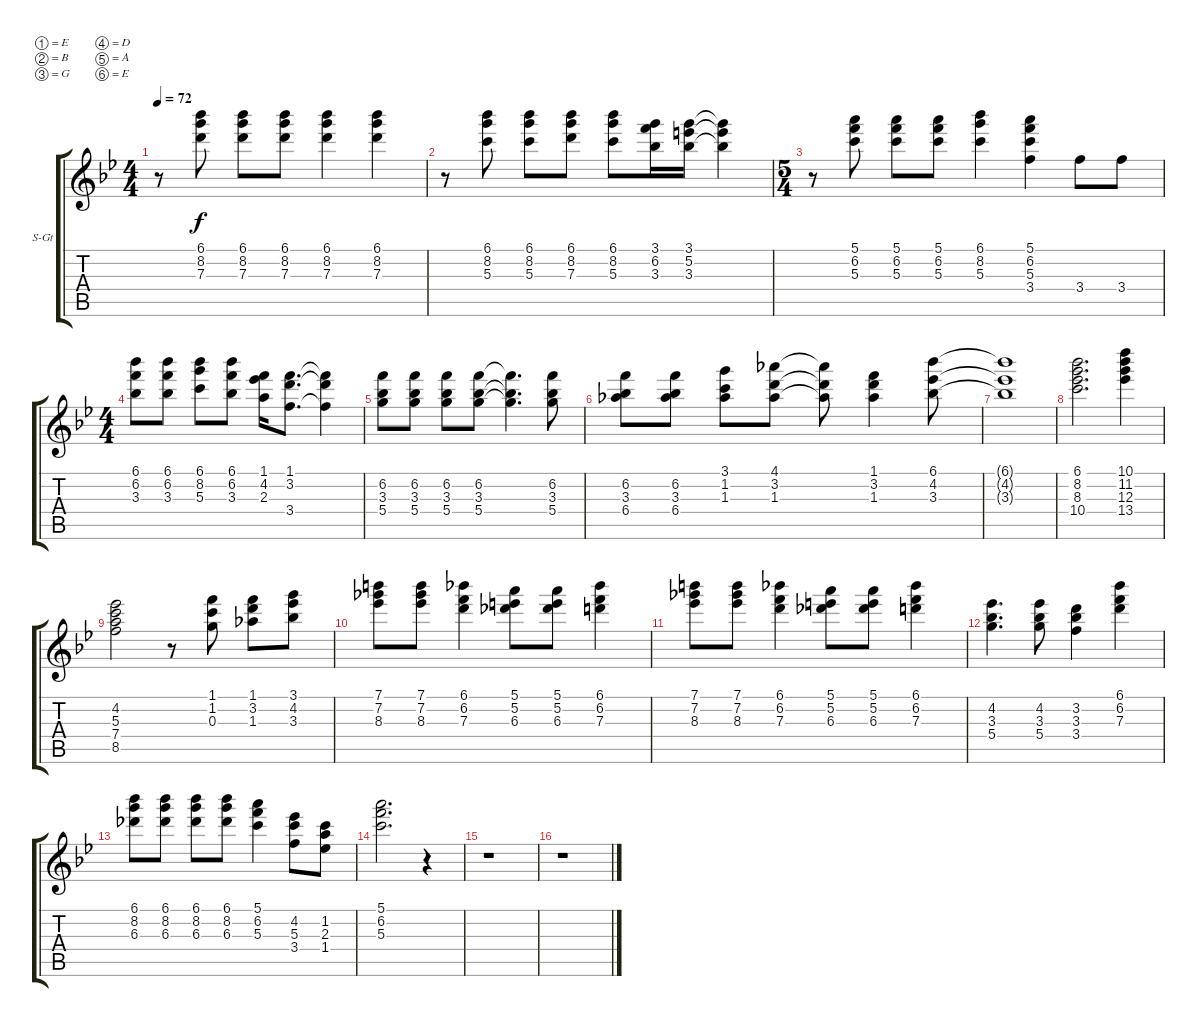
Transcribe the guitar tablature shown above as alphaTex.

\bracketExtendMode groupsimilarinstruments
\firstSystemTrackNameOrientation horizontal
\otherSystemsTrackNameOrientation horizontal
\track ("Choir" "S-Gt") {instrument flute}
\staff {score tabs}
\tuning (E5 B4 G4 D4 A3 E3)
\displaytranspose 12
\ts (4 4)
\tempo 72
\clef g2
\ks bb
r.8{dy f instrument flute} (6.1 8.2 7.3).8 (6.1 8.2 7.3).8 (6.1 8.2 7.3).8 (6.1 8.2 7.3).4 (6.1 8.2 7.3).4 |
r.8 (6.1 8.2 5.3).8 (6.1 8.2 5.3).8 (6.1 8.2 7.3).8 (6.1 8.2 5.3).8 (3.1 6.2 3.3).16 (3.1 5.2 3.3).16 (3.1{t} 5.2{t} 3.3{t}).4 |
\ts (5 4)
r.8 (5.1 6.2 5.3).8 (5.1 6.2 5.3).8 (5.1 6.2 5.3).8 (6.1 8.2 5.3).4 (5.1 6.2 5.3 3.4).4 3.4.8 3.4.8 |
\ts (4 4)
(6.1 6.2 3.3).8 (6.1 6.2 3.3).8 (6.1 8.2 5.3).8 (6.1 6.2 3.3).8 (1.1 4.2 2.3).16 (1.1 3.2 3.4).8{d} (1.1{t} 3.2{t} 3.4{t}).4 |
(6.2 3.3 5.4).8 (6.2 3.3 5.4).8 (6.2 3.3 5.4).8 (6.2 3.3 5.4).8 (6.2{t} 3.3{t} 5.4{t}).4{d} (6.2 3.3 5.4).8 |
(6.2 3.3 6.4).8 (6.2 3.3 6.4).8 (3.1 1.2 1.3).8 (4.1 3.2 1.3).8 (4.1{t} 3.2{t} 1.3{t}).8 (1.1 3.2 1.3).4 (6.1 4.2 3.3).8 |
(6.1{t} 4.2{t} 3.3{t}).1 |
(6.1 8.2 8.3 10.4).2{d} (10.1 11.2 12.3 13.4).4 |
(4.2 5.3 7.4 8.5).2 r.8 (1.1 1.2 0.3).8 (1.1 3.2 1.3).8 (3.1 4.2 3.3).8 |
(7.1 7.2 8.3).8 (7.1 7.2 8.3).8 (6.1 6.2 7.3).4 (5.1 5.2 6.3).8 (5.1 5.2 6.3).8 (6.1 6.2 7.3).4 |
(7.1 7.2 8.3).8 (7.1 7.2 8.3).8 (6.1 6.2 7.3).4 (5.1 5.2 6.3).8 (5.1 5.2 6.3).8 (6.1 6.2 7.3).4 |
(4.2 3.3 5.4).4{d} (4.2 3.3 5.4).8 (3.2 3.3 3.4).4 (6.1 6.2 7.3).4 |
(6.1 8.2 6.3).8 (6.1 8.2 6.3).8 (6.1 8.2 6.3).8 (6.1 8.2 6.3).8 (5.1 6.2 5.3).4 (4.2 5.3 3.4).8 (1.2 2.3 1.4).8 |
(5.1 6.2 5.3).2{d} r.4 |
r.1 |
r.1
